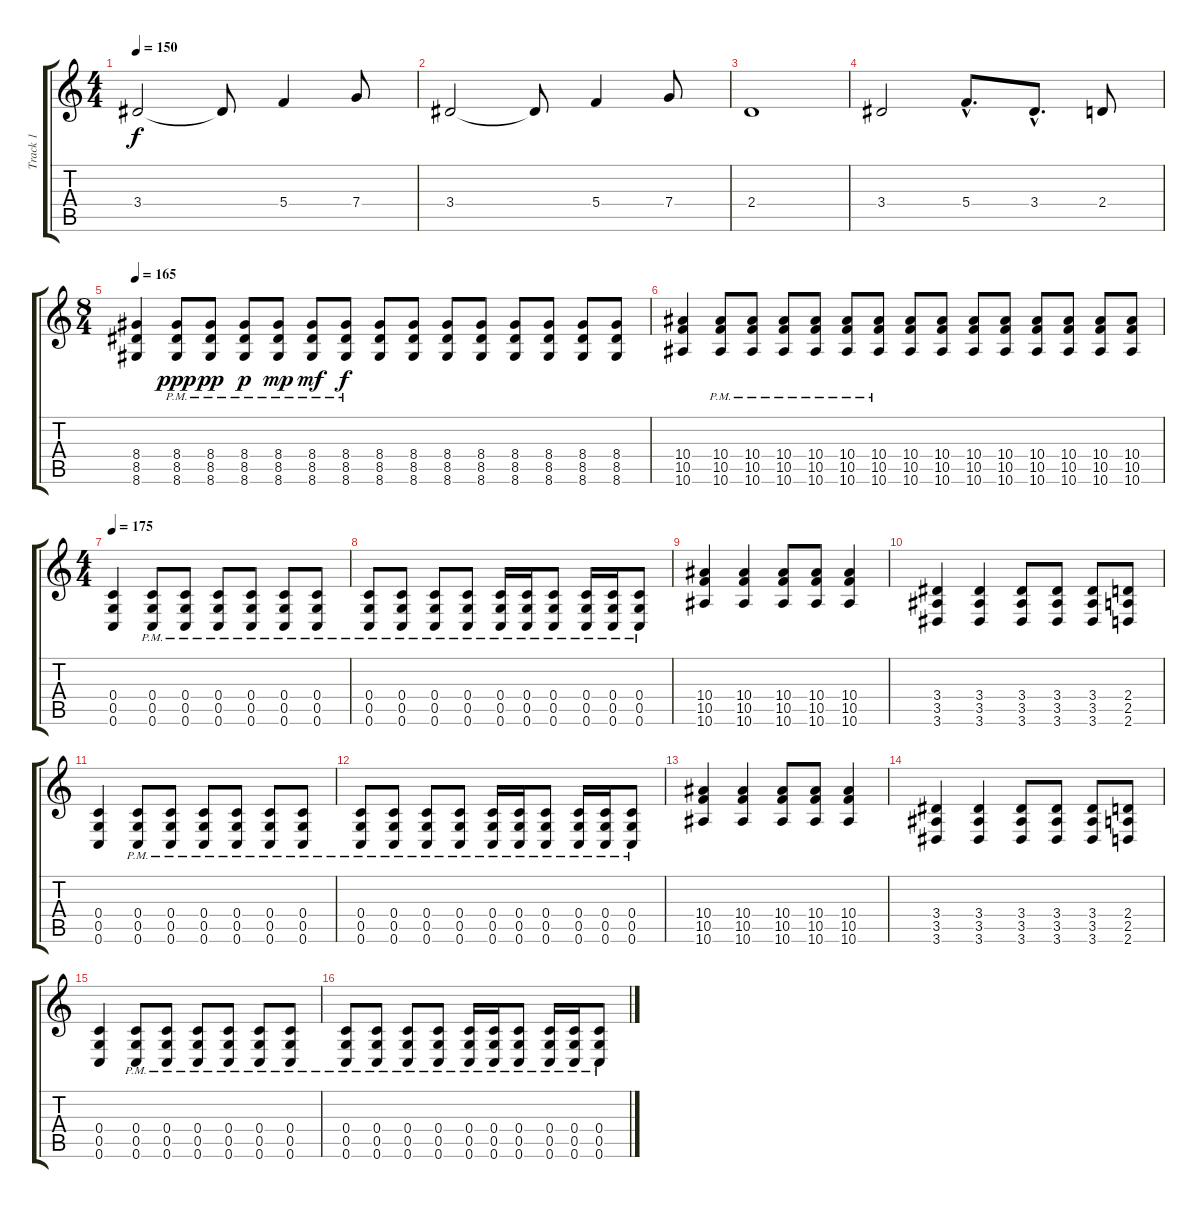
\track ("Track 1" "Track 1") {instrument distortionguitar}
\staff {score tabs}
\tuning (D4 A3 F3 C3 G2 C2) {hide}
\ts (4 4)
\tempo 150
\clef g2
\ks c
3.4.2{dy f} 3.4{t}.8 5.4.4 7.4.8 |
3.4.2 3.4{t}.8 5.4.4 7.4.8 |
2.4.1 |
3.4.2 5.4{hac}.8{d} 3.4{hac}.8{d} 2.4.8 |
\ts (8 4)
\tempo 165
(8.4 8.5 8.6).4 (8.4{pm} 8.5{pm} 8.6{pm}).8{dy ppp} (8.4{pm} 8.5{pm} 8.6{pm}).8{dy pp} (8.4{pm} 8.5{pm} 8.6{pm}).8{dy p} (8.4{pm} 8.5{pm} 8.6{pm}).8{dy mp} (8.4{pm} 8.5{pm} 8.6{pm}).8{dy mf} (8.4{pm} 8.5{pm} 8.6{pm}).8{dy f} (8.4 8.5 8.6).8 (8.4 8.5 8.6).8 (8.4 8.5 8.6).8 (8.4 8.5 8.6).8 (8.4 8.5 8.6).8 (8.4 8.5 8.6).8 (8.4 8.5 8.6).8 (8.4 8.5 8.6).8 |
(10.4 10.5 10.6).4 (10.4{pm} 10.5{pm} 10.6{pm}).8 (10.4{pm} 10.5{pm} 10.6{pm}).8 (10.4{pm} 10.5{pm} 10.6{pm}).8 (10.4{pm} 10.5{pm} 10.6{pm}).8 (10.4{pm} 10.5{pm} 10.6{pm}).8 (10.4{pm} 10.5{pm} 10.6{pm}).8 (10.4 10.5 10.6).8 (10.4 10.5 10.6).8 (10.4 10.5 10.6).8 (10.4 10.5 10.6).8 (10.4 10.5 10.6).8 (10.4 10.5 10.6).8 (10.4 10.5 10.6).8 (10.4 10.5 10.6).8 |
\ts (4 4)
\tempo 175
(0.4 0.5 0.6).4 (0.4{pm} 0.5{pm} 0.6{pm}).8 (0.4{pm} 0.5{pm} 0.6{pm}).8 (0.4{pm} 0.5{pm} 0.6{pm}).8 (0.4{pm} 0.5{pm} 0.6{pm}).8 (0.4{pm} 0.5{pm} 0.6{pm}).8 (0.4{pm} 0.5{pm} 0.6{pm}).8 |
(0.4{pm} 0.5{pm} 0.6{pm}).8 (0.4{pm} 0.5{pm} 0.6{pm}).8 (0.4{pm} 0.5{pm} 0.6{pm}).8 (0.4{pm} 0.5{pm} 0.6{pm}).8 (0.4{pm} 0.5{pm} 0.6{pm}).16 (0.4{pm} 0.5{pm} 0.6{pm}).16 (0.4{pm} 0.5{pm} 0.6{pm}).8 (0.4{pm} 0.5{pm} 0.6{pm}).16 (0.4{pm} 0.5{pm} 0.6{pm}).16 (0.4{pm} 0.5{pm} 0.6{pm}).8 |
(10.4 10.5 10.6).4 (10.4 10.5 10.6).4 (10.4 10.5 10.6).8 (10.4 10.5 10.6).8 (10.4 10.5 10.6).4 |
(3.4 3.5 3.6).4 (3.4 3.5 3.6).4 (3.4 3.5 3.6).8 (3.4 3.5 3.6).8 (3.4 3.5 3.6).8 (2.4 2.5 2.6).8 |
(0.4 0.5 0.6).4 (0.4{pm} 0.5{pm} 0.6{pm}).8 (0.4{pm} 0.5{pm} 0.6{pm}).8 (0.4{pm} 0.5{pm} 0.6{pm}).8 (0.4{pm} 0.5{pm} 0.6{pm}).8 (0.4{pm} 0.5{pm} 0.6{pm}).8 (0.4{pm} 0.5{pm} 0.6{pm}).8 |
(0.4{pm} 0.5{pm} 0.6{pm}).8 (0.4{pm} 0.5{pm} 0.6{pm}).8 (0.4{pm} 0.5{pm} 0.6{pm}).8 (0.4{pm} 0.5{pm} 0.6{pm}).8 (0.4{pm} 0.5{pm} 0.6{pm}).16 (0.4{pm} 0.5{pm} 0.6{pm}).16 (0.4{pm} 0.5{pm} 0.6{pm}).8 (0.4{pm} 0.5{pm} 0.6{pm}).16 (0.4{pm} 0.5{pm} 0.6{pm}).16 (0.4{pm} 0.5{pm} 0.6{pm}).8 |
(10.4 10.5 10.6).4 (10.4 10.5 10.6).4 (10.4 10.5 10.6).8 (10.4 10.5 10.6).8 (10.4 10.5 10.6).4 |
(3.4 3.5 3.6).4 (3.4 3.5 3.6).4 (3.4 3.5 3.6).8 (3.4 3.5 3.6).8 (3.4 3.5 3.6).8 (2.4 2.5 2.6).8 |
(0.4 0.5 0.6).4 (0.4{pm} 0.5{pm} 0.6{pm}).8 (0.4{pm} 0.5{pm} 0.6{pm}).8 (0.4{pm} 0.5{pm} 0.6{pm}).8 (0.4{pm} 0.5{pm} 0.6{pm}).8 (0.4{pm} 0.5{pm} 0.6{pm}).8 (0.4{pm} 0.5{pm} 0.6{pm}).8 |
(0.4{pm} 0.5{pm} 0.6{pm}).8 (0.4{pm} 0.5{pm} 0.6{pm}).8 (0.4{pm} 0.5{pm} 0.6{pm}).8 (0.4{pm} 0.5{pm} 0.6{pm}).8 (0.4{pm} 0.5{pm} 0.6{pm}).16 (0.4{pm} 0.5{pm} 0.6{pm}).16 (0.4{pm} 0.5{pm} 0.6{pm}).8 (0.4{pm} 0.5{pm} 0.6{pm}).16 (0.4{pm} 0.5{pm} 0.6{pm}).16 (0.4{pm} 0.5{pm} 0.6{pm}).8
